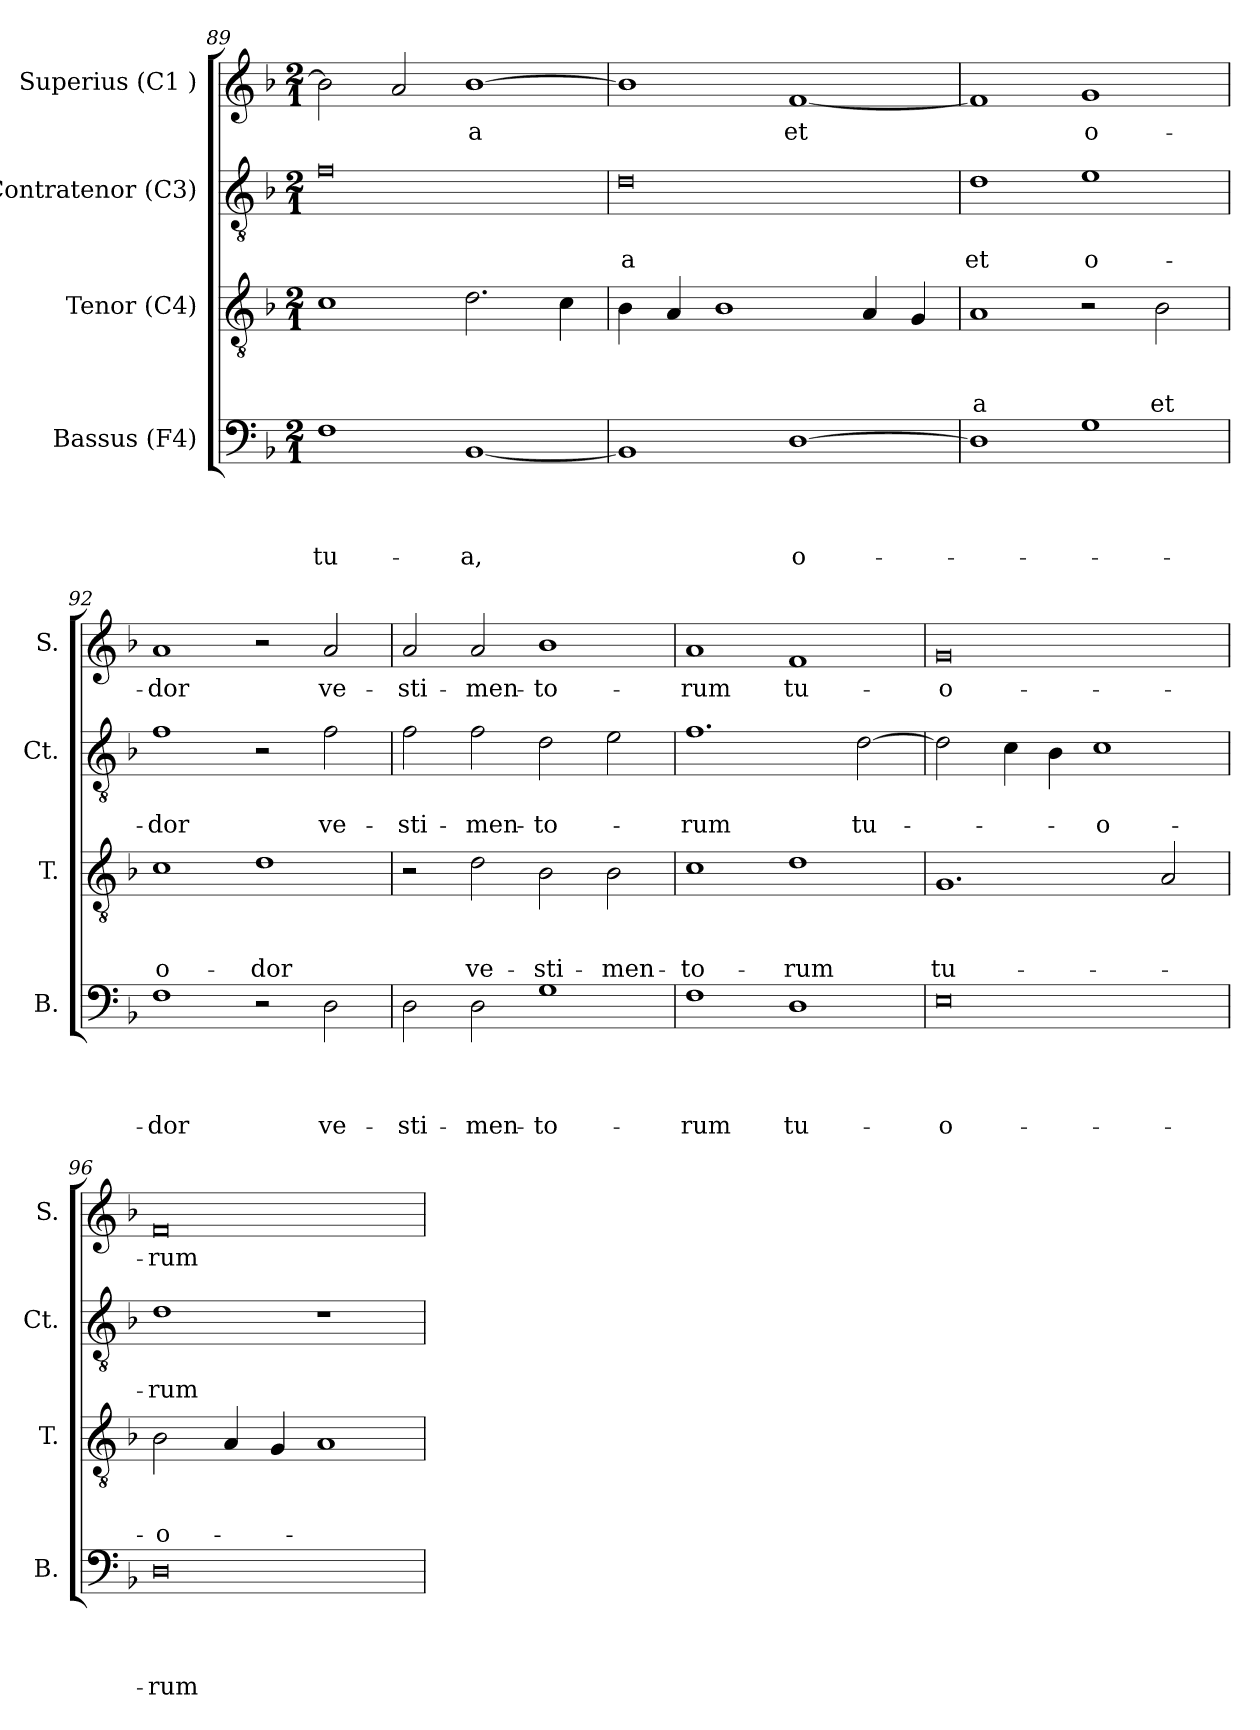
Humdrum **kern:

**kern	**text	**text	**text	**text	**kern	**text	**text	**text	**kern	**text	**text	**kern	**text
*part4	*part4	*part4	*part4	*part4	*part3	*part3	*part3	*part3	*part2	*part2	*part2	*part1	*part1
*staff4	*staff4	*staff4	*staff4	*staff4	*staff3	*staff3	*staff3	*staff3	*staff2	*staff2	*staff2	*staff1	*staff1
*I"Bassus (F4)	*	*	*	*	*I"Tenor (C4)	*	*	*	*I"Contratenor (C3)	*	*	*I"Superius (C1 )	*
*I'B.	*	*	*	*	*I'T.	*	*	*	*I'Ct.	*	*	*I'S.	*
*clefF4	*	*	*	*	*clefGv2	*	*	*	*clefGv2	*	*	*clefG2	*
*k[b-]	*	*	*	*	*k[b-]	*	*	*	*k[b-]	*	*	*k[b-]	*
*F:	*	*	*	*	*F:	*	*	*	*F:	*	*	*F:	*
*M2/1	*	*	*	*	*M2/1	*	*	*	*M2/1	*	*	*M2/1	*
=89	=89	=89	=89	=89	=89	=89	=89	=89	=89	=89	=89	=89	=89
!	!	!	!	!LO:LY:b	!	!	!	!	!	!	!	!	!
1F	.	.	.	tu-	1c	.	.	.	0f	.	.	2b-\]	.
.	.	.	.	.	.	.	.	.	.	.	.	2a/	.
!	!	!	!	!LO:LY:b	!	!	!	!	!	!	!	!	!LO:LY:b:rj
[<1BB-	.	.	.	-a,	2.d\	.	.	.	.	.	.	[>1b-	-a
.	.	.	.	.	4c\	.	.	.	.	.	.	.	.
=90	=90	=90	=90	=90	=90	=90	=90	=90	=90	=90	=90	=90	=90
!	!	!	!	!	!	!	!	!	!	!	!LO:LY:b:rj	!	!
1BB-]	.	.	.	.	4B-\	.	.	.	0d	.	-a	1b-]	.
.	.	.	.	.	4A/	.	.	.	.	.	.	.	.
.	.	.	.	.	1B-	.	.	.	.	.	.	.	.
!	!	!	!	!LO:LY:b:rj	!	!	!	!	!	!	!	!	!LO:LY:b
[>1D	.	.	.	o-	.	.	.	.	.	.	.	[<1f	et
.	.	.	.	.	4A/	.	.	.	.	.	.	.	.
.	.	.	.	.	4G/	.	.	.	.	.	.	.	.
=91	=91	=91	=91	=91	=91	=91	=91	=91	=91	=91	=91	=91	=91
!	!	!	!	!	!	!	!	!LO:LY:b:rj	!	!	!LO:LY:b	!	!
1D]	.	.	.	.	1A	.	.	a	1d	.	et	1f]	.
!	!	!	!	!	!	!	!	!	!	!	!LO:LY:b	!	!LO:LY:b:rj
1G	.	.	.	.	2r	.	.	.	1e	.	o-	1g	o-
!	!	!	!	!	!	!	!	!LO:LY:b	!	!	!	!	!
.	.	.	.	.	2B-\	.	.	et	.	.	.	.	.
!!LO:PB:g=z
=92	=92	=92	=92	=92	=92	=92	=92	=92	=92	=92	=92	=92	=92
!	!	!	!	!LO:LY:b	!	!	!	!LO:LY:b:rj	!	!	!LO:LY:b	!	!LO:LY:b
1F	.	.	.	-dor	1c	.	.	o-	1f	.	-dor	1a	-dor
!	!	!	!	!	!	!	!	!LO:LY:b	!	!	!	!	!
2r	.	.	.	.	1d	.	.	-dor	2r	.	.	2r	.
!	!	!	!	!LO:LY:b	!	!	!	!	!	!	!LO:LY:b	!	!LO:LY:b
2D\	.	.	.	ve-	.	.	.	.	2f\	.	ve-	2a/	ve-
=93	=93	=93	=93	=93	=93	=93	=93	=93	=93	=93	=93	=93	=93
!	!	!	!	!LO:LY:b	!	!	!	!	!	!	!LO:LY:b	!	!LO:LY:b
2D\	.	.	.	-sti-	2r	.	.	.	2f\	.	-sti-	2a/	-sti-
!	!	!	!	!LO:LY:b	!	!	!	!LO:LY:b	!	!	!LO:LY:b	!	!LO:LY:b
2D\	.	.	.	-men-	2d\	.	.	ve-	2f\	.	-men-	2a/	-men-
!	!	!	!	!LO:LY:b	!	!	!	!LO:LY:b	!	!	!LO:LY:b	!	!LO:LY:b
1G	.	.	.	-to-	2B-\	.	.	-sti-	2d\	.	-to-	1b-	-to-
!	!	!	!	!	!	!	!	!LO:LY:b	!	!	!	!	!
.	.	.	.	.	2B-\	.	.	-men-	2e\	.	.	.	.
=94	=94	=94	=94	=94	=94	=94	=94	=94	=94	=94	=94	=94	=94
!	!	!	!	!LO:LY:b	!	!	!	!LO:LY:b	!	!	!LO:LY:b	!	!LO:LY:b
1F	.	.	.	-rum	1c	.	.	-to-	1.f	.	-rum	1a	-rum
!	!	!	!	!LO:LY:b	!	!	!	!LO:LY:b	!	!	!	!	!LO:LY:b
1D	.	.	.	tu-	1d	.	.	-rum	.	.	.	1f	tu-
!	!	!	!	!	!	!	!	!	!	!	!LO:LY:b	!	!
.	.	.	.	.	.	.	.	.	[>2d\	.	tu-	.	.
=95	=95	=95	=95	=95	=95	=95	=95	=95	=95	=95	=95	=95	=95
!	!	!	!	!LO:LY:b:rj	!	!	!	!LO:LY:b	!	!	!	!	!LO:LY:b:rj
0E	.	.	.	-o-	1.G	.	.	tu-	2d\]	.	.	0g	-o-
.	.	.	.	.	.	.	.	.	4c\	.	.	.	.
.	.	.	.	.	.	.	.	.	4B-\	.	.	.	.
!	!	!	!	!	!	!	!	!	!	!	!LO:LY:b	!	!
.	.	.	.	.	.	.	.	.	1c	.	-o-	.	.
.	.	.	.	.	2A/	.	.	.	.	.	.	.	.
=96	=96	=96	=96	=96	=96	=96	=96	=96	=96	=96	=96	=96	=96
!	!	!	!	!LO:LY:b	!	!	!	!LO:LY:b	!	!	!LO:LY:b	!	!LO:LY:b
0D	.	.	.	-rum	2B-\	.	.	-o-	1d	.	-rum	0f	-rum
.	.	.	.	.	4A/	.	.	.	.	.	.	.	.
.	.	.	.	.	4G/	.	.	.	.	.	.	.	.
.	.	.	.	.	1A	.	.	.	1r	.	.	.	.
=	=	=	=	=	=	=	=	=	=	=	=	=	=
*-	*-	*-	*-	*-	*-	*-	*-	*-	*-	*-	*-	*-	*-
